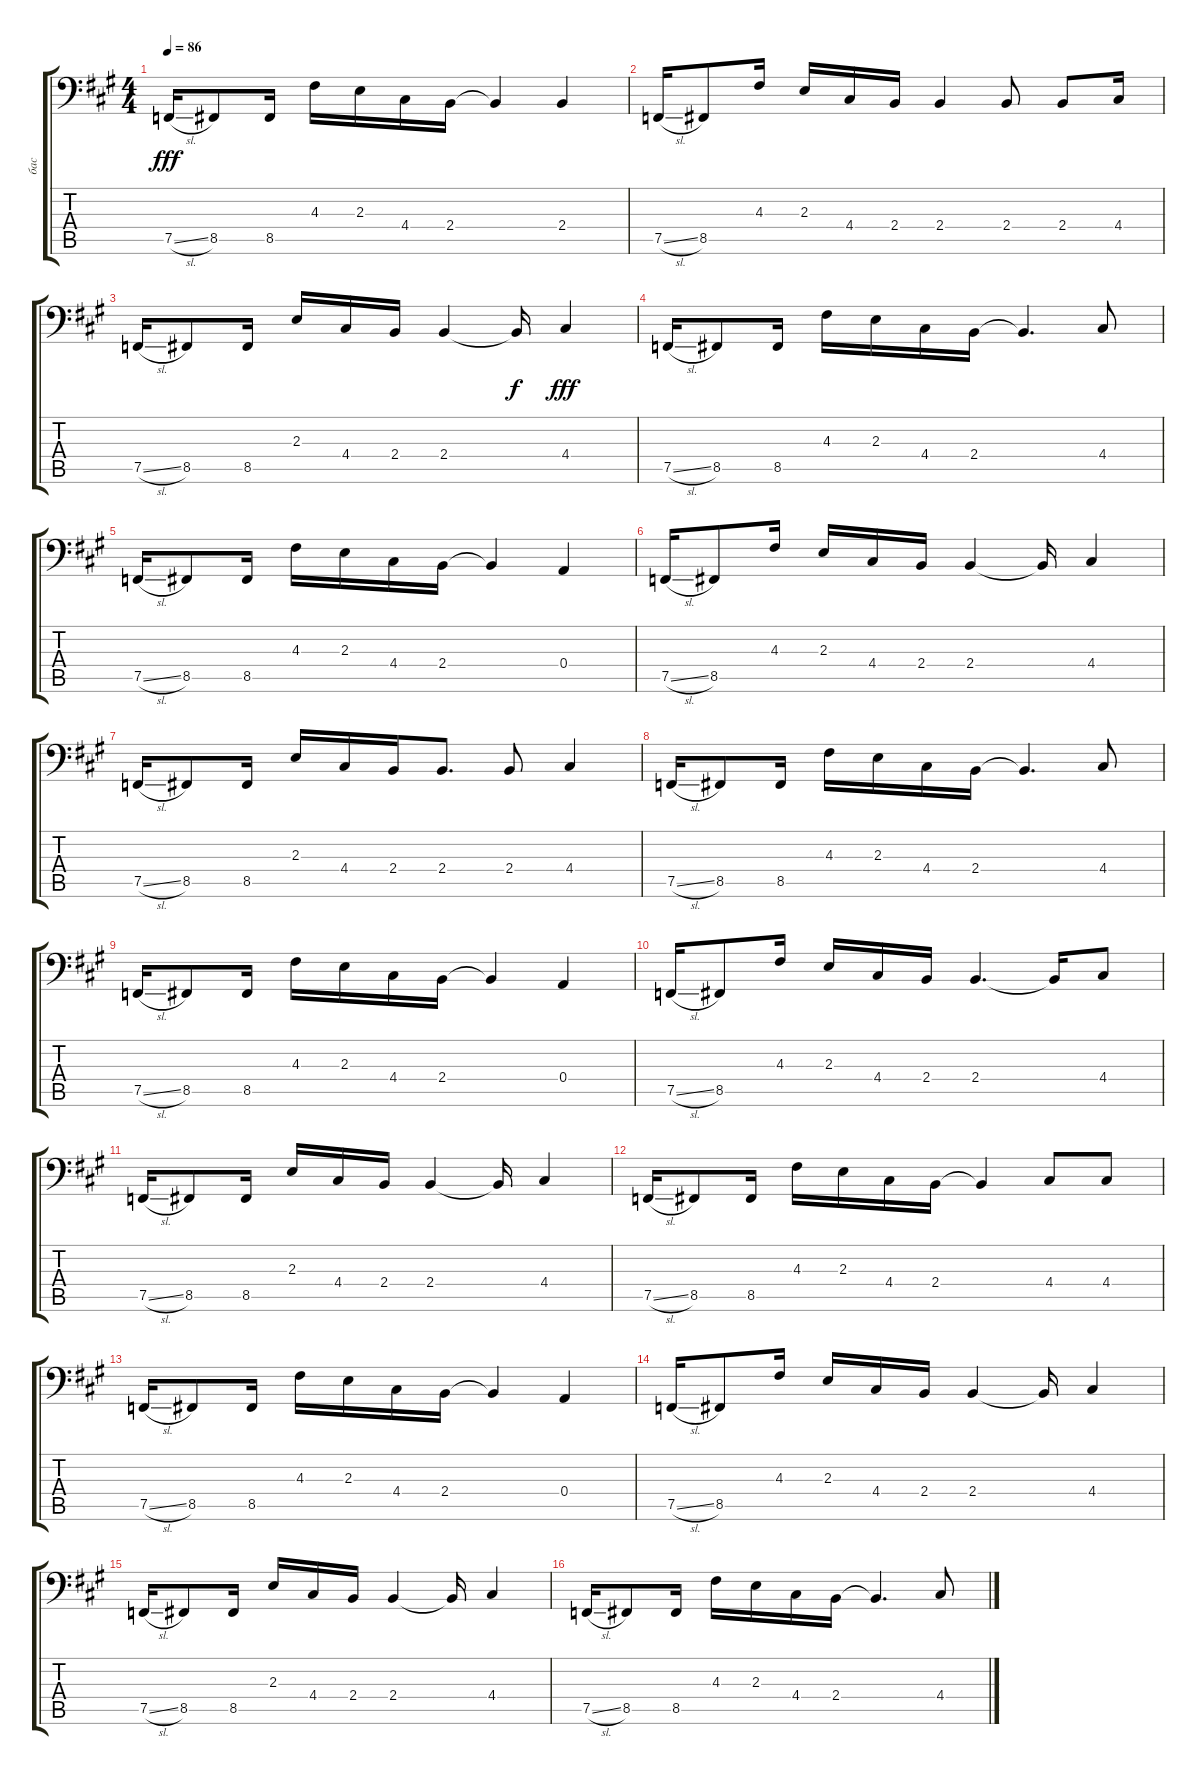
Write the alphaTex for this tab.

\track ("бас" "бас") {instrument electricbassfinger}
\staff {score tabs}
\tuning (C3 G2 D2 A1 Bb0 C0) {hide}
\ts (4 4)
\tempo 86
\clef f4
\ks f#minor
7.5{sl}.16{dy fff} 8.5.8 8.5.16 4.3.16 2.3.16 4.4.16 2.4.16 2.4{t}.4 2.4.4 |
7.5{sl}.16 8.5.8 4.3.16 2.3.16 4.4.16 2.4.16 2.4.4 2.4.8 2.4.8 4.4.16 |
7.5{sl}.16 8.5.8 8.5.16 2.3.16 4.4.16 2.4.16 2.4.4 2.4{t}.16{dy f} 4.4.4{dy fff} |
7.5{sl}.16 8.5.8 8.5.16 4.3.16 2.3.16 4.4.16 2.4.16 2.4{t}.4{d} 4.4.8 |
7.5{sl}.16 8.5.8 8.5.16 4.3.16 2.3.16 4.4.16 2.4.16 2.4{t}.4 0.4.4 |
7.5{sl}.16 8.5.8 4.3.16 2.3.16 4.4.16 2.4.16 2.4.4 2.4{t}.16 4.4.4 |
7.5{sl}.16 8.5.8 8.5.16 2.3.16 4.4.16 2.4.16 2.4.8{d} 2.4.8 4.4.4 |
7.5{sl}.16 8.5.8 8.5.16 4.3.16 2.3.16 4.4.16 2.4.16 2.4{t}.4{d} 4.4.8 |
7.5{sl}.16 8.5.8 8.5.16 4.3.16 2.3.16 4.4.16 2.4.16 2.4{t}.4 0.4.4 |
7.5{sl}.16 8.5.8 4.3.16 2.3.16 4.4.16 2.4.16 2.4.4{d} 2.4{t}.16 4.4.8 |
7.5{sl}.16 8.5.8 8.5.16 2.3.16 4.4.16 2.4.16 2.4.4 2.4{t}.16 4.4.4 |
7.5{sl}.16 8.5.8 8.5.16 4.3.16 2.3.16 4.4.16 2.4.16 2.4{t}.4 4.4.8 4.4.8 |
7.5{sl}.16 8.5.8 8.5.16 4.3.16 2.3.16 4.4.16 2.4.16 2.4{t}.4 0.4.4 |
7.5{sl}.16 8.5.8 4.3.16 2.3.16 4.4.16 2.4.16 2.4.4 2.4{t}.16 4.4.4 |
7.5{sl}.16 8.5.8 8.5.16 2.3.16 4.4.16 2.4.16 2.4.4 2.4{t}.16 4.4.4 |
7.5{sl}.16 8.5.8 8.5.16 4.3.16 2.3.16 4.4.16 2.4.16 2.4{t}.4{d} 4.4.8
